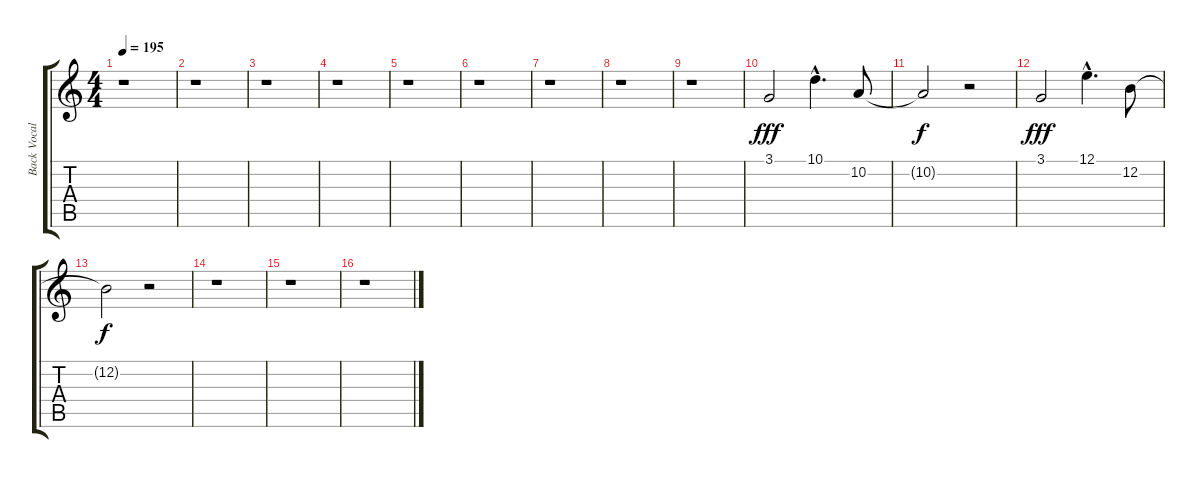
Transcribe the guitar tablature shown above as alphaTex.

\track ("Back Vocals" "Back Vocal") {instrument panflute}
\staff {score tabs}
\tuning (E4 B3 G3 D3 A2 E2) {hide}
\ts (4 4)
\tempo 195
\clef g2
\ks c
r.1{dy f} |
r.1 |
r.1 |
r.1 |
r.1 |
r.1 |
r.1 |
r.1 |
r.1 |
3.1.2{dy fff} 10.1{hac}.4{d} 10.2.8 |
10.2{t}.2{dy f} r.2 |
3.1.2{dy fff} 12.1{hac}.4{d} 12.2.8 |
12.2{t}.2{dy f} r.2 |
r.1 |
r.1 |
r.1
